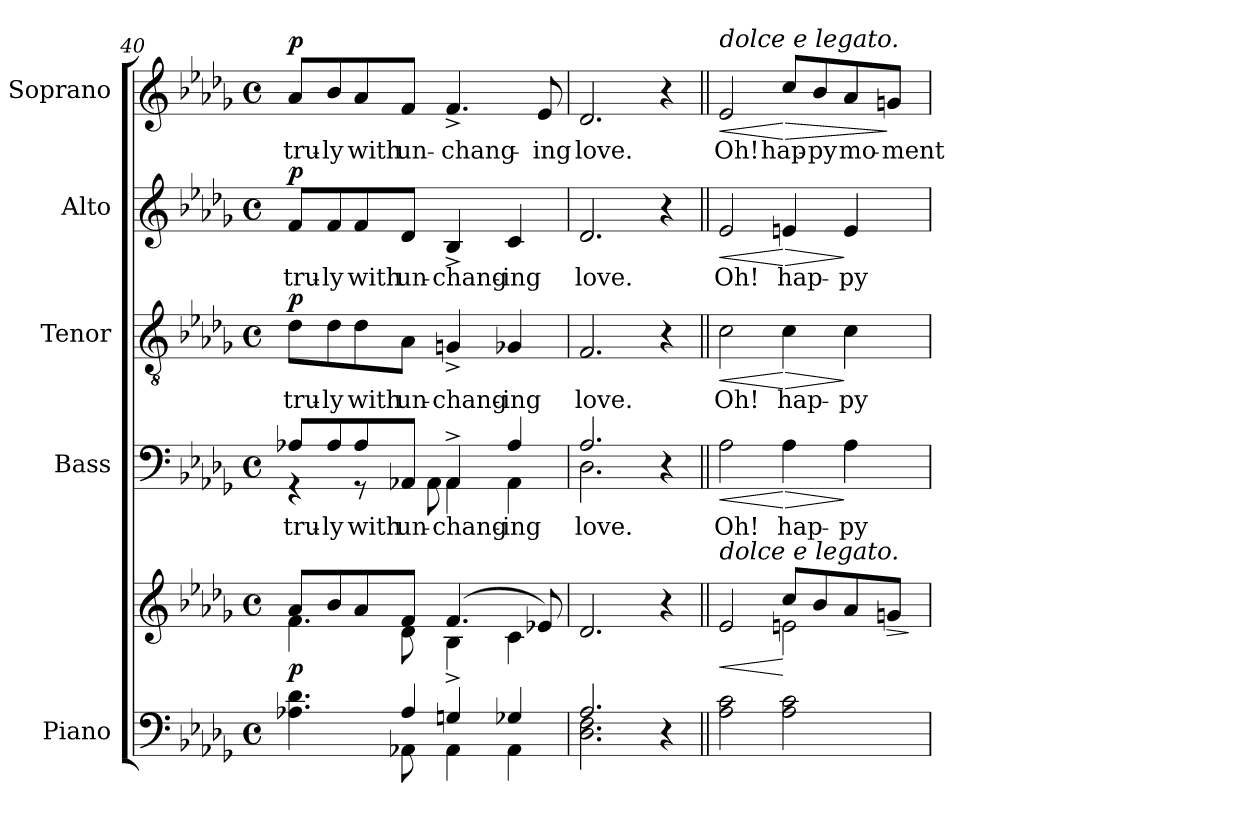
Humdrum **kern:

**kern	**kern	**dynam	**kern	**text	**dynam	**kern	**text	**dynam	**kern	**text	**dynam	**kern	**text	**dynam
*part5	*part5	*part5	*part4	*part4	*part4	*part3	*part3	*part3	*part2	*part2	*part2	*part1	*part1	*part1
*staff6	*staff5	*staff5/6	*staff4	*staff4	*staff4	*staff3	*staff3	*staff3	*staff2	*staff2	*staff2	*staff1	*staff1	*staff1
*I"Piano	*	*	*I"Bass	*	*	*I"Tenor	*	*	*I"Alto	*	*	*I"Soprano	*	*
*I'Pno.	*	*	*I'B.	*	*	*I'T.	*	*	*I'A.	*	*	*I'S.	*	*
*clefF4	*clefG2	*	*clefF4	*	*	*clefGv2	*	*	*clefG2	*	*	*clefG2	*	*
*	*	*	*	*	*	*ITrd7c12	*	*	*	*	*	*	*	*
*k[b-e-a-d-g-]	*k[b-e-a-d-g-]	*	*k[b-e-a-d-g-]	*	*	*k[b-e-a-d-g-]	*	*	*k[b-e-a-d-g-]	*	*	*k[b-e-a-d-g-]	*	*
*D-:	*D-:	*	*D-:	*	*	*D-:	*	*	*D-:	*	*	*D-:	*	*
*M4/4	*M4/4	*	*M4/4	*	*	*M4/4	*	*	*M4/4	*	*	*M4/4	*	*
*met(c)	*met(c)	*	*met(c)	*	*	*met(c)	*	*	*met(c)	*	*	*met(c)	*	*
=40	=40	=40	=40	=40	=40	=40	=40	=40	=40	=40	=40	=40	=40	=40
*^	*^	*	*	*	*	*	*	*	*	*	*	*	*	*
*	*^	*	*	*	*	*	*	*	*	*	*	*	*	*	*	*
!	!	!	!	!	!	!	!LO:LY:b:color=#000000	!	!	!	!	!	!	!	!	!	!
*	*	*	*	*	*	*^	*	*	*	*	*	*	*	*	*	*	*
!	!	!	!	!	!	!	!	!	!	!	!LO:LY:b:color=#000000	!	!	!	!	!	!	!
!	!	!	!	!	!	!	!	!	!	!	!	!	!	!LO:LY:b:color=#000000	!	!	!	!
!	!	!	!	!	!	!	!	!	!	!	!	!	!	!	!	!	!LO:LY:b:color=#000000	!
4.ryy	4.ryy	4.A-Xi\ 4.d-i	8a-i/L	4.fi\	p	8A-Xi/L	4r	tru-	.	8D-i\L	tru-	p	8fi/L	tru-	p	8a-i/L	tru-	p
!	!	!	!	!	!	!	!	!LO:LY:b:color=#000000	!	!	!	!	!	!	!	!	!	!
!	!	!	!	!	!	!	!	!	!	!	!LO:LY:b:color=#000000	!	!	!	!	!	!	!
!	!	!	!	!	!	!	!	!	!	!	!	!	!	!LO:LY:b:color=#000000	!	!	!	!
!	!	!	!	!	!	!	!	!	!	!	!	!	!	!	!	!	!LO:LY:b:color=#000000	!
.	.	.	8b-i/	.	.	8A-i/	.	-ly	.	8D-i\	-ly	.	8fi/	-ly	.	8b-i/	-ly	.
!	!	!	!	!	!	!	!	!LO:LY:b:color=#000000	!	!	!	!	!	!	!	!	!	!
!	!	!	!	!	!	!	!	!	!	!	!LO:LY:b:color=#000000	!	!	!	!	!	!	!
!	!	!	!	!	!	!	!	!	!	!	!	!	!	!LO:LY:b:color=#000000	!	!	!	!
!	!	!	!	!	!	!	!	!	!	!	!	!	!	!	!	!	!LO:LY:b:color=#000000	!
.	.	.	8a-i/	.	.	8A-i/	8r	with	.	8D-i\	with	.	8fi/	with	.	8a-i/	with	.
!	!	!	!	!	!	!	!	!LO:LY:b:color=#000000	!	!	!	!	!	!	!	!	!	!
!	!	!	!	!	!	!	!	!	!	!	!LO:LY:b:color=#000000	!	!	!	!	!	!	!
!	!	!	!	!	!	!	!	!	!	!	!	!	!	!LO:LY:b:color=#000000	!	!	!	!
!	!	!	!	!	!	!	!	!	!	!	!	!	!	!	!	!	!LO:LY:b:color=#000000	!
4A-i/	8AA-Xi\	8ryy	8fi/J	8d-i\	.	8AA-Xi/J	8AA-i\	un-	.	8AA-i\J	un-	.	8d-i/J	un-	.	8fi/J	un-	.
!	!	!	!	!	!	!	!	!LO:LY:b:color=#000000	!	!	!	!	!	!	!	!	!	!
!	!	!	!	!	!	!	!	!	!	!	!LO:LY:b:color=#000000	!	!	!	!	!	!	!
!	!	!	!	!	!	!	!	!	!	!	!	!	!	!LO:LY:b:color=#000000	!	!	!	!
!	!	!	!	!	!	!	!	!	!	!	!	!	!	!	!	!	!LO:LY:b:color=#000000	!
.	4AA-i\	4Gn^i/	(4.fi/	4B-i\	.	4AA-^i/	4AA-i\	-chang-	.	4GGn^i/	-chang-	.	4B-^i/	-chang-	.	4.f^i/	-chang-	.
8ryy	.	.	.	.	.	.	.	.	.	.	.	.	.	.	.	.	.	.
!	!	!	!	!	!	!	!	!LO:LY:b:color=#000000	!	!	!	!	!	!	!	!	!	!
!	!	!	!	!	!	!	!	!	!	!	!LO:LY:b:color=#000000	!	!	!	!	!	!	!
!	!	!	!	!	!	!	!	!	!	!	!	!	!	!LO:LY:b:color=#000000	!	!	!	!
4G-Xi/	4ryy	4AA-i\	.	4ci\	.	4A-i/	4AA-i\	-ing	.	4GG-Xi/	-ing	.	4ci/	-ing	.	.	.	.
!	!	!	!	!	!	!	!	!	!	!	!	!	!	!	!	!	!LO:LY:b:color=#000000	!
.	.	.	8e-Xi/)	.	.	.	.	.	.	.	.	.	.	.	.	8e-i/	-ing	.
*	*v	*v	*	*	*	*	*	*	*	*	*	*	*	*	*	*	*	*
*	*	*v	*v	*	*	*	*	*	*	*	*	*	*	*	*	*	*
!!LO:PB:g=z
=41	=41	=41	=41	=41	=41	=41	=41	=41	=41	=41	=41	=41	=41	=41	=41	=41
!	!	!	!	!	!	!LO:LY:b:color=#000000	!	!	!	!	!	!	!	!	!	!
!	!	!	!	!	!	!	!	!	!LO:LY:b:color=#000000	!	!	!	!	!	!	!
!	!	!	!	!	!	!	!	!	!	!	!	!LO:LY:b:color=#000000	!	!	!	!
!	!	!	!	!	!	!	!	!	!	!	!	!	!	!	!LO:LY:b:color=#000000	!
2.A-i/	2.D-i\ 2.Fi	2.d-i/	.	2.A-i/	2.D-i\	love.	.	2.FFi/	love.	.	2.d-i/	love.	.	2.d-i/	love.	.
4ryy	4r	4r	.	4r	4ryy	.	.	4r	.	.	4r	.	.	4r	.	.
=42||	=42||	=42||	=42||	=42||	=42||	=42||	=42||	=42||	=42||	=42||	=42||	=42||	=42||	=42||	=42||	=42||
!	!	!	!LO:HP:b	!	!	!	!	!	!	!	!	!	!	!	!	!
*v	*v	*^	*	*v	*v	*	*	*	*	*	*	*	*	*	*	*
*^	*	*	*	*^	*	*	*	*	*	*	*	*	*	*	*
!	!	!	!	!	!	!	!LO:LY:b:color=#000000	!LO:HP:b	!	!	!	!	!	!	!	!	!
*v	*v	*	*	*	*v	*v	*	*	*	*	*	*	*	*	*	*	*
*^	*	*	*	*^	*	*	*	*	*	*	*	*	*	*	*
!	!	!	!	!	!	!	!	!	!	!LO:LY:b:color=#000000	!LO:HP:b	!	!	!	!	!	!
*v	*v	*	*	*	*v	*v	*	*	*	*	*	*	*	*	*	*	*
*^	*	*	*	*^	*	*	*	*	*	*	*	*	*	*	*
!	!	!	!	!	!	!	!	!	!	!	!	!	!LO:LY:b:color=#000000	!LO:HP:b	!	!	!
*v	*v	*	*	*	*v	*v	*	*	*	*	*	*	*	*	*	*	*
*^	*	*	*	*^	*	*	*	*	*	*	*	*	*	*	*
!	!	!	!	!	!	!	!	!	!	!	!	!	!	!	!LO:TX:a:i:t=dolce e legato.	!	!
!	!	!LO:TX:a:i:t=dolce e legato.	!	!	!	!	!	!	!	!	!	!	!	!	!	!	!
!	!	!	!	!	!	!	!	!	!	!	!	!	!	!	!	!LO:LY:b:color=#000000	!LO:HP:b
*v	*v	*	*	*	*v	*v	*	*	*	*	*	*	*	*	*	*	*
2A-i\ 2ci	2e-i/	2ryy	<	2A-i\	Oh!	<	2Ci\	Oh!	<	2e-i/	Oh!	<	2e-i/	Oh!	<
!	!	!	!	!	!LO:LY:b:color=#000000	!LO:HP:n=1:b	!	!	!	!	!	!	!	!	!
!	!	!	!	!	!	!	!	!LO:LY:b:color=#000000	!LO:HP:n=1:b	!	!	!	!	!	!
!	!	!	!	!	!	!	!	!	!	!	!LO:LY:b:color=#000000	!LO:HP:n=1:b	!	!	!
!	!	!	!	!	!	!	!	!	!	!	!	!	!	!LO:LY:b:color=#000000	!LO:HP:n=1:b
2A-i\ 2ci	8cci/L	2eni\	[	4A-i\	hap-	[ >	4Ci\	hap-	[ >	4eni/	hap-	[ >	8cci/L	hap-	[ >
!	!	!	!	!	!	!	!	!	!	!	!	!	!	!LO:LY:b:color=#000000	!
.	8b-i/	.	.	.	.	.	.	.	.	.	.	.	8b-i/	-py	.
!	!	!	!	!	!LO:LY:b:color=#000000	!	!	!	!	!	!	!	!	!	!
!	!	!	!	!	!	!	!	!LO:LY:b:color=#000000	!	!	!	!	!	!	!
!	!	!	!	!	!	!	!	!	!	!	!LO:LY:b:color=#000000	!	!	!	!
!	!	!	!	!	!	!	!	!	!	!	!	!	!	!LO:LY:b:color=#000000	!
.	8a-i/	.	.	4A-i\	-py	]	4Ci\	-py	]	4ei/	-py	]	8a-i/	mo-	.
!	!	!	!LO:HP:b	!	!	!	!	!	!	!	!	!	!	!	!
!	!	!	!	!	!	!	!	!	!	!	!	!	!	!LO:LY:b:color=#000000	!
.	8gni/J	.	>	.	.	.	.	.	.	.	.	.	8gni/J	-ment	]
*	*v	*v	*	*	*	*	*	*	*	*	*	*	*	*	*
.	.	]	.	.	.	.	.	.	.	.	.	.	.	.
=	=	=	=	=	=	=	=	=	=	=	=	=	=	=
*-	*-	*-	*-	*-	*-	*-	*-	*-	*-	*-	*-	*-	*-	*-
